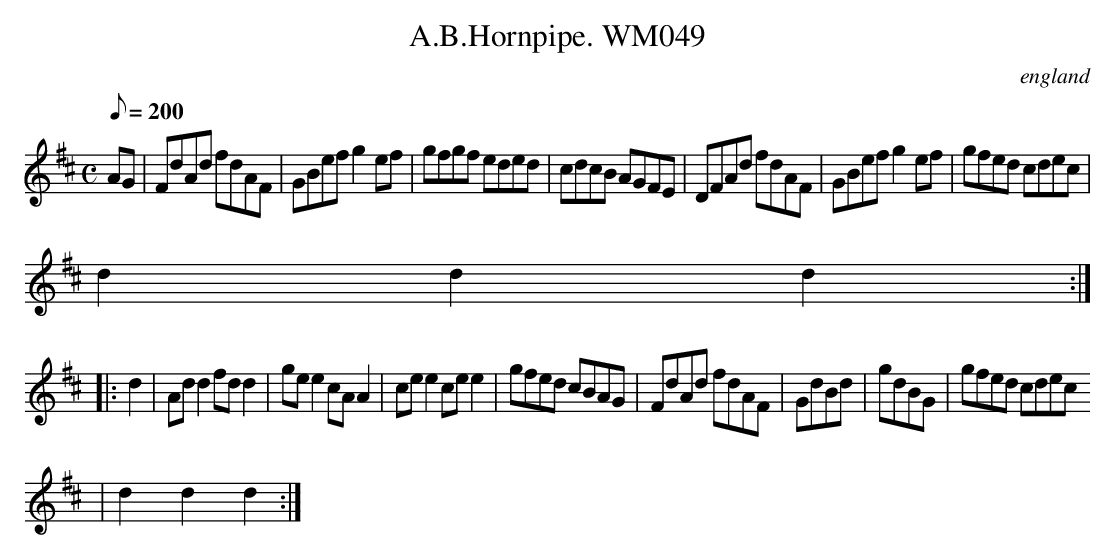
X:1
T:A.B.Hornpipe. WM049
O:england
M:C
L:1/8
Q:200
K:D
AG|FdAd fdAF|GBefg2ef|gfgf eded|cdcB AGFE|DFAd fdAF|GBefg2ef|gfed cdec|
d2d2d2:|
|:d2|Add2fdd2|gee2cAA2|cee2cee2|gfed cBAG|FdAd fdAF|GdBd|gdBG|gfed cdec
|d2d2d2:|]
